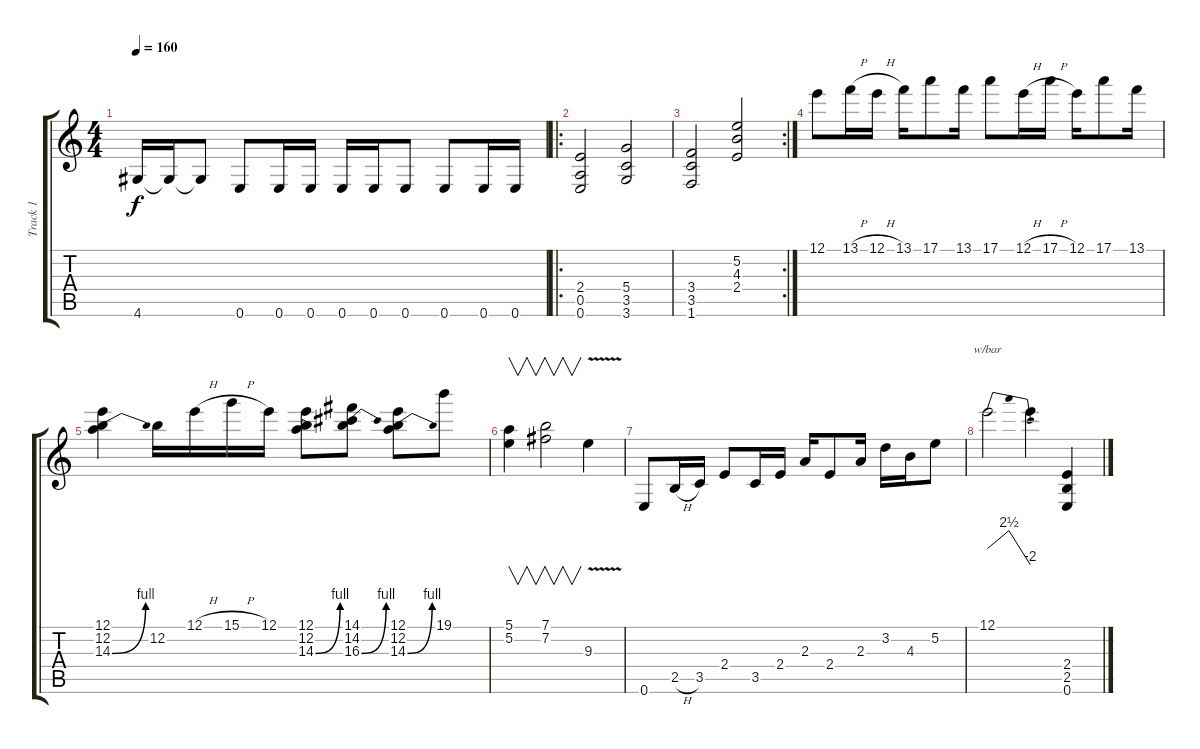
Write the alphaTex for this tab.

\track ("Track 1" "Track 1") {instrument distortionguitar}
\staff {score tabs}
\tuning (E4 B3 G3 D3 A2 E2) {hide}
\ts (4 4)
\tempo 160
\clef g2
\ks c
4.6{t}.16{dy f} 4.6{t}.16 4.6{t}.8 0.6.8 0.6.16 0.6.16 0.6.16 0.6.16 0.6.8 0.6.8 0.6.16 0.6.16 |
\ro
(2.4 0.5 0.6).2 (5.4 3.5 3.6).2 |
\rc 2
(3.4 3.5 1.6).2 (5.2 4.3 2.4).2 |
12.1.8 13.1{h}.16 12.1{h}.16 13.1.16 17.1.8 13.1.16 17.1.8 12.1{h}.16 17.1{h}.16 12.1.16 17.1.8 13.1.16 |
(12.1 12.2 14.3{be (bend 0 0 60 4)}).4 12.2.16 12.1{h}.16 15.1{h}.16 12.1.16 (12.1 12.2 14.3{be (bend 0 0 60 4)}).8 (14.1 14.2 16.3{be (bend 0 0 60 4)}).8 (12.1 12.2 14.3{be (bend 0 0 60 4)}).8 19.1.8 |
(5.1 5.2).4{v} (7.1 7.2).2{v} 9.3{v}.4 |
0.6.8 2.5{h}.16 3.5.16 2.4.8 3.5.16 2.4.16 2.3.16 2.4.8 2.3.16 3.2.16 4.3.16 5.2.8 |
12.1.2{tbe (dip default 0 0 45 10 60 -8)} 12.1{t}.4 (2.4 2.5 0.6).4
